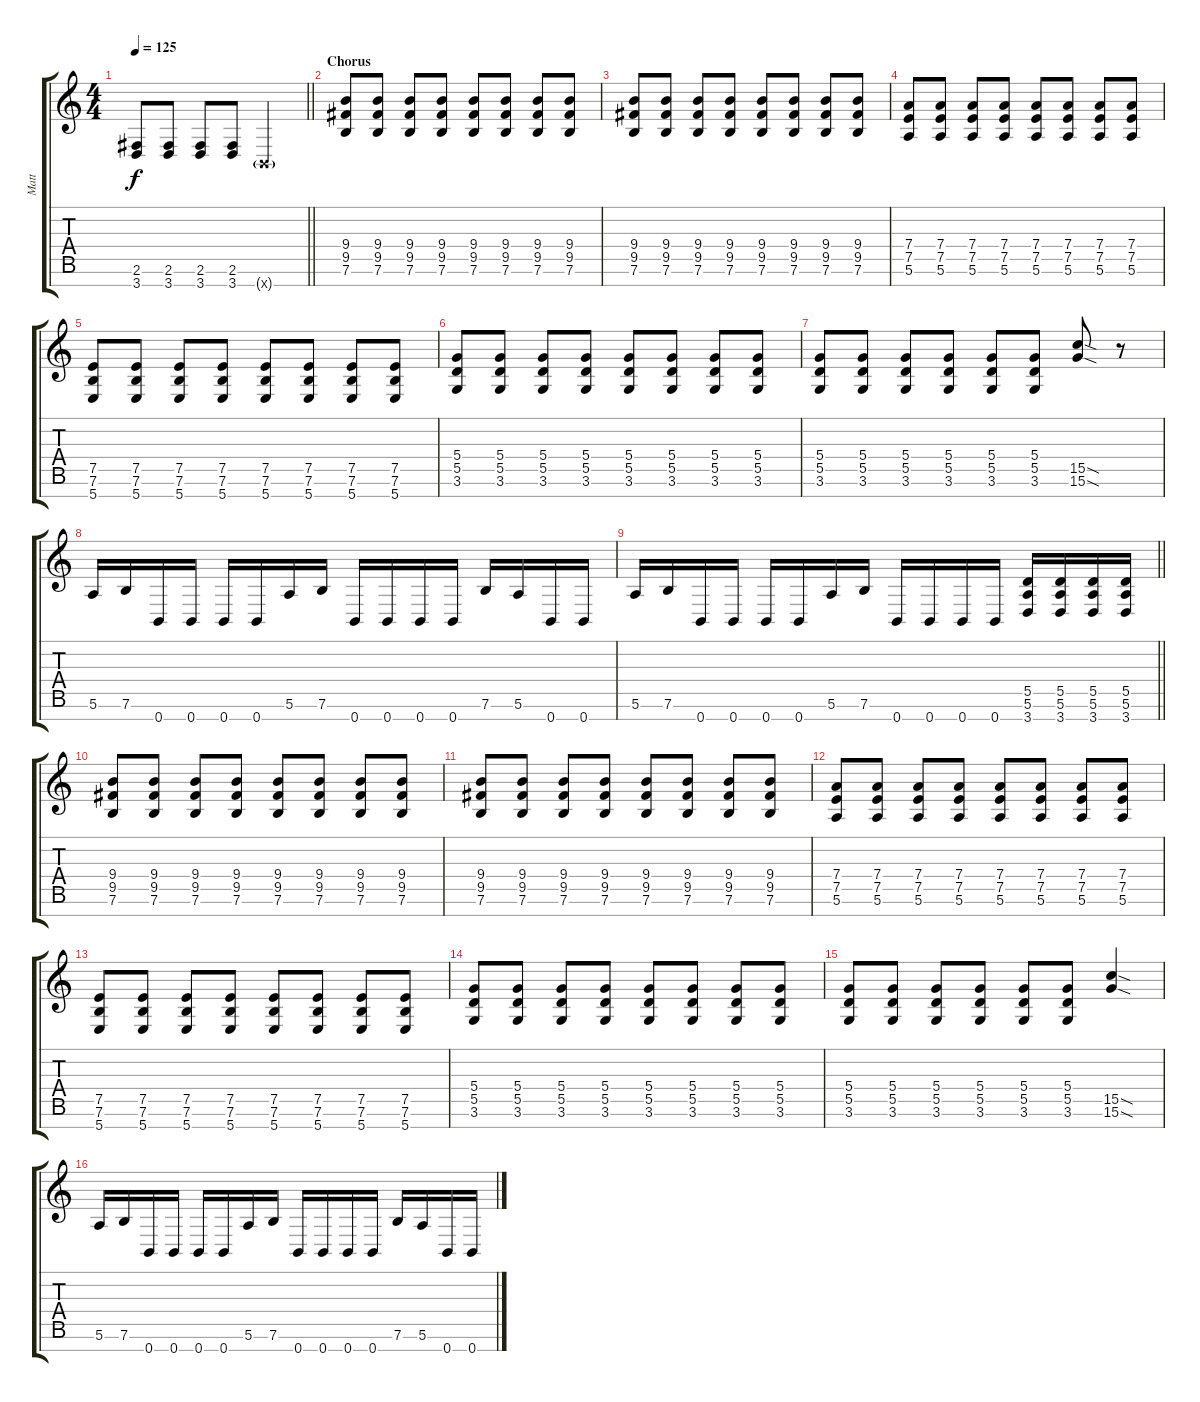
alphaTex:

\track ("Matt" "Matt") {instrument distortionguitar}
\staff {score tabs}
\tuning (E4 B3 G3 D3 A2 E2 B1) {hide}
\ts (4 4)
\tempo 125
\clef g2
\barLineRight lightlight
\ks c
(2.6 3.7).8{dy f} (2.6 3.7).8 (2.6 3.7).8 (2.6 3.7).8 0.7{g x}.2 |
\section ("" "Chorus")
(9.4 9.5 7.6).8 (9.4 9.5 7.6).8 (9.4 9.5 7.6).8 (9.4 9.5 7.6).8 (9.4 9.5 7.6).8 (9.4 9.5 7.6).8 (9.4 9.5 7.6).8 (9.4 9.5 7.6).8 |
(9.4 9.5 7.6).8 (9.4 9.5 7.6).8 (9.4 9.5 7.6).8 (9.4 9.5 7.6).8 (9.4 9.5 7.6).8 (9.4 9.5 7.6).8 (9.4 9.5 7.6).8 (9.4 9.5 7.6).8 |
(7.4 7.5 5.6).8 (7.4 7.5 5.6).8 (7.4 7.5 5.6).8 (7.4 7.5 5.6).8 (7.4 7.5 5.6).8 (7.4 7.5 5.6).8 (7.4 7.5 5.6).8 (7.4 7.5 5.6).8 |
(7.5 7.6 5.7).8 (7.5 7.6 5.7).8 (7.5 7.6 5.7).8 (7.5 7.6 5.7).8 (7.5 7.6 5.7).8 (7.5 7.6 5.7).8 (7.5 7.6 5.7).8 (7.5 7.6 5.7).8 |
(5.4 5.5 3.6).8 (5.4 5.5 3.6).8 (5.4 5.5 3.6).8 (5.4 5.5 3.6).8 (5.4 5.5 3.6).8 (5.4 5.5 3.6).8 (5.4 5.5 3.6).8 (5.4 5.5 3.6).8 |
(5.4 5.5 3.6).8 (5.4 5.5 3.6).8 (5.4 5.5 3.6).8 (5.4 5.5 3.6).8 (5.4 5.5 3.6).8 (5.4 5.5 3.6).8 (15.5{sod} 15.6{sod}).8 r.8 |
5.6.16 7.6.16 0.7.16 0.7.16 0.7.16 0.7.16 5.6.16 7.6.16 0.7.16 0.7.16 0.7.16 0.7.16 7.6.16 5.6.16 0.7.16 0.7.16 |
\barLineRight lightlight
5.6.16 7.6.16 0.7.16 0.7.16 0.7.16 0.7.16 5.6.16 7.6.16 0.7.16 0.7.16 0.7.16 0.7.16 (5.5 5.6 3.7).16 (5.5 5.6 3.7).16 (5.5 5.6 3.7).16 (5.5 5.6 3.7).16 |
(9.4 9.5 7.6).8 (9.4 9.5 7.6).8 (9.4 9.5 7.6).8 (9.4 9.5 7.6).8 (9.4 9.5 7.6).8 (9.4 9.5 7.6).8 (9.4 9.5 7.6).8 (9.4 9.5 7.6).8 |
(9.4 9.5 7.6).8 (9.4 9.5 7.6).8 (9.4 9.5 7.6).8 (9.4 9.5 7.6).8 (9.4 9.5 7.6).8 (9.4 9.5 7.6).8 (9.4 9.5 7.6).8 (9.4 9.5 7.6).8 |
(7.4 7.5 5.6).8 (7.4 7.5 5.6).8 (7.4 7.5 5.6).8 (7.4 7.5 5.6).8 (7.4 7.5 5.6).8 (7.4 7.5 5.6).8 (7.4 7.5 5.6).8 (7.4 7.5 5.6).8 |
(7.5 7.6 5.7).8 (7.5 7.6 5.7).8 (7.5 7.6 5.7).8 (7.5 7.6 5.7).8 (7.5 7.6 5.7).8 (7.5 7.6 5.7).8 (7.5 7.6 5.7).8 (7.5 7.6 5.7).8 |
(5.4 5.5 3.6).8 (5.4 5.5 3.6).8 (5.4 5.5 3.6).8 (5.4 5.5 3.6).8 (5.4 5.5 3.6).8 (5.4 5.5 3.6).8 (5.4 5.5 3.6).8 (5.4 5.5 3.6).8 |
(5.4 5.5 3.6).8 (5.4 5.5 3.6).8 (5.4 5.5 3.6).8 (5.4 5.5 3.6).8 (5.4 5.5 3.6).8 (5.4 5.5 3.6).8 (15.5{sod} 15.6{sod}).4 |
5.6.16 7.6.16 0.7.16 0.7.16 0.7.16 0.7.16 5.6.16 7.6.16 0.7.16 0.7.16 0.7.16 0.7.16 7.6.16 5.6.16 0.7.16 0.7.16
